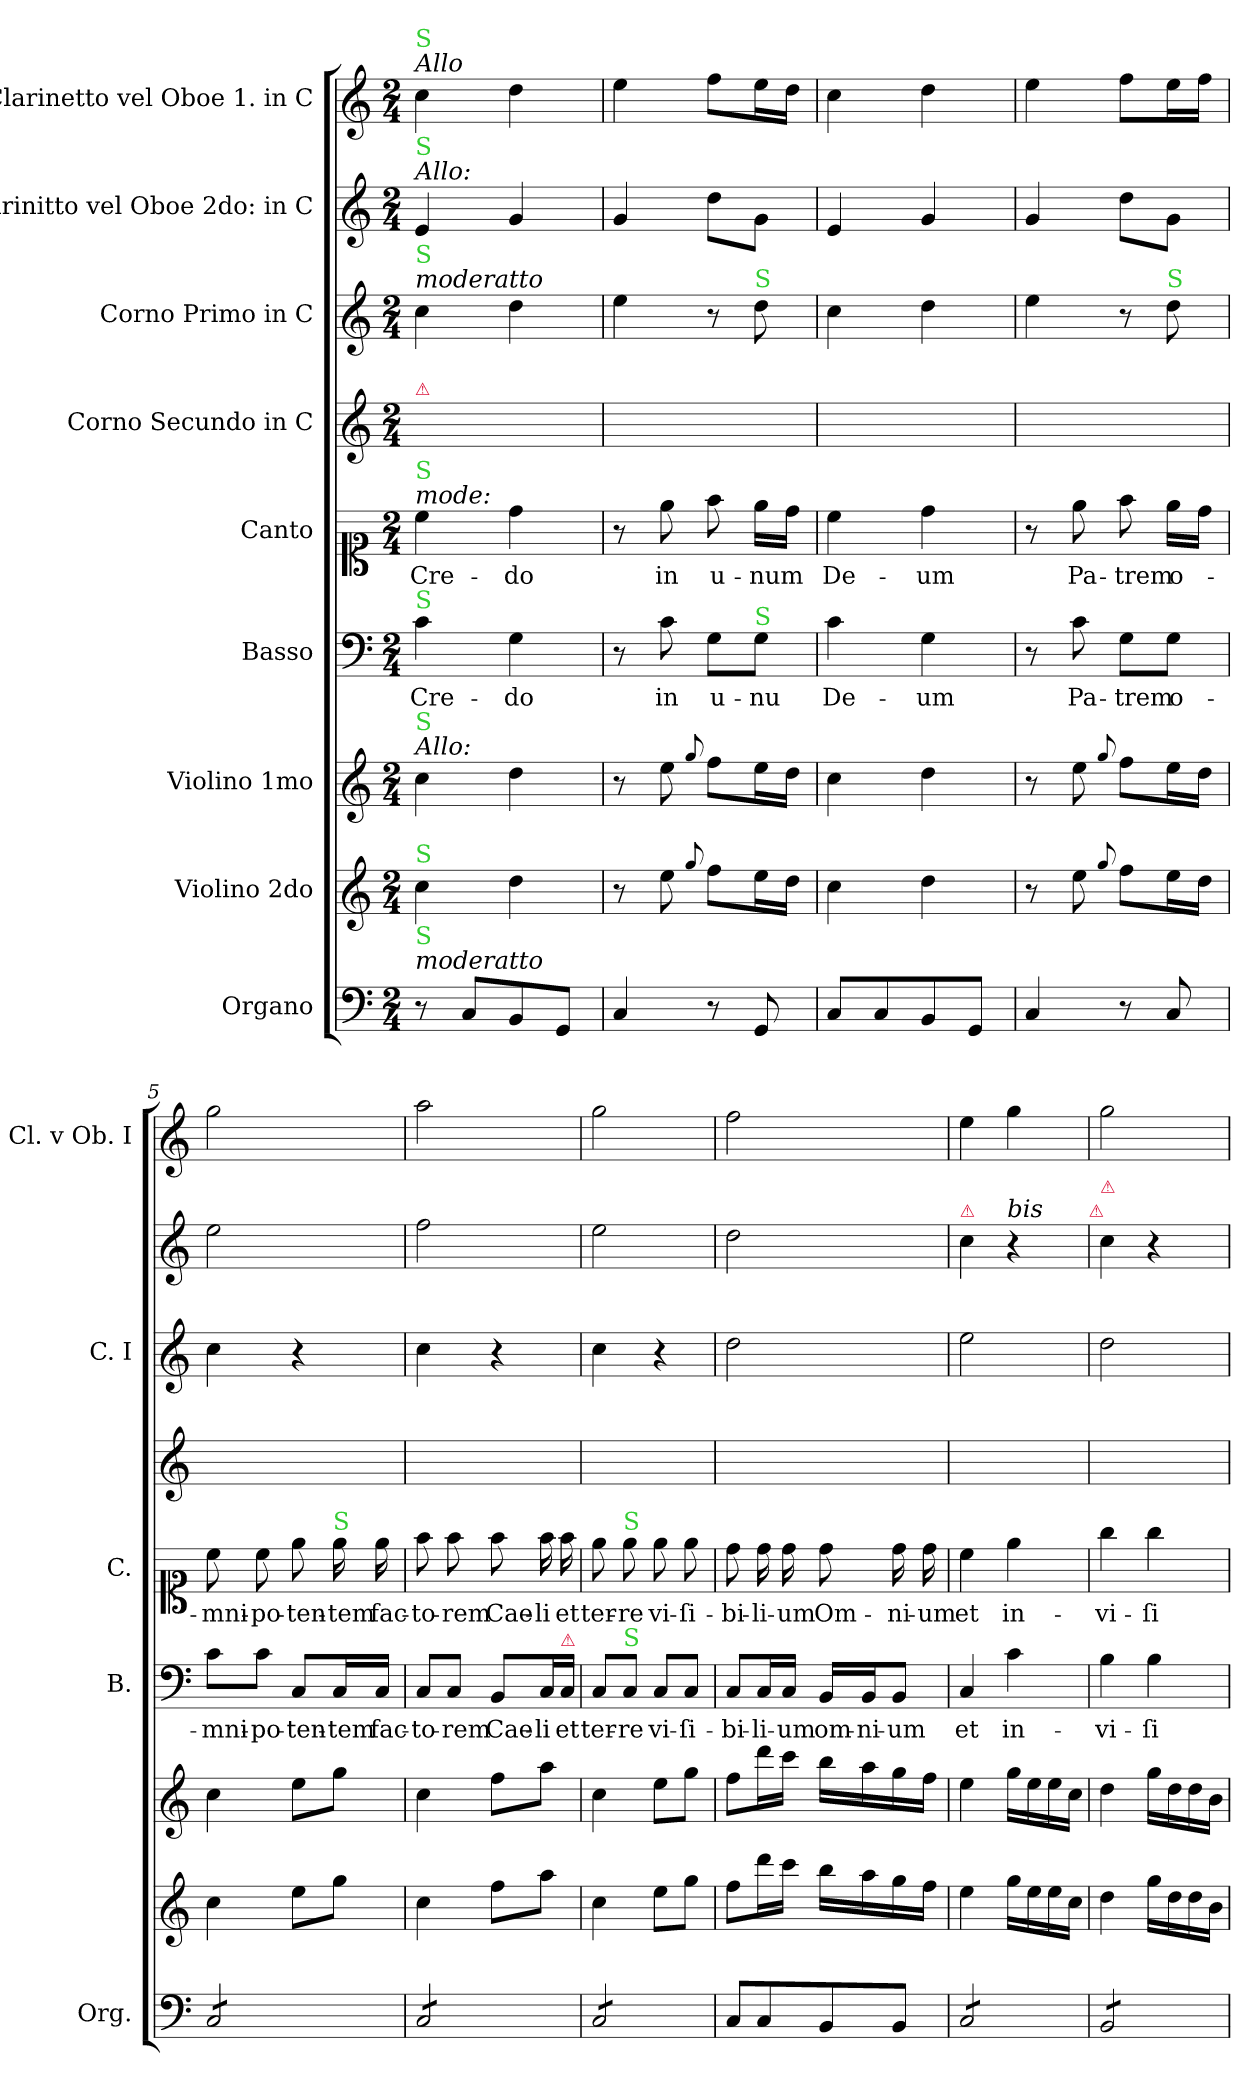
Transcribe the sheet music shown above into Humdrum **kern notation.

**kern	**kern	**kern	**kern	**text	**kern	**text	**kern	**kern	**kern	**kern
*part9	*part8	*part7	*part6	*part6	*part5	*part5	*part4	*part3	*part2	*part1
*staff9	*staff8	*staff7	*staff6	*staff6	*staff5	*staff5	*staff4	*staff3	*staff2	*staff1
*I"Organo	*I"Violino 2do	*I"Violino 1mo	*I"Basso	*	*I"Canto	*	*I"Corno Secundo in C	*I"Corno Primo in C	*I"Clarinitto vel Oboe 2do: in C	*I"Clarinetto vel Oboe 1. in C
*I'Org.	*	*	*I'B.	*	*I'C.	*	*	*I'C. I	*	*I'Cl. v Ob. I
*clefF4	*clefG2	*clefG2	*clefF4	*	*clefC1	*	*clefG2	*clefG2	*clefG2	*clefG2
*k[]	*k[]	*k[]	*k[]	*	*k[]	*	*k[]	*k[]	*k[]	*k[]
*M2/4	*M2/4	*M2/4	*M2/4	*	*M2/4	*	*M2/4	*M2/4	*M2/4	*M2/4
=1	=1	=1	=1	=1	=1	=1	=1	=1	=1	=1
!	!	!	!	!	!	!	!	!	!	!LO:TX:a:i:t=Allo
!	!	!	!	!	!	!	!	!	!	!LO:TX:a:color=limegreen:t=S
!	!	!	!	!	!	!	!	!	!LO:TX:a:i:t=Allo&colon;	!
!	!	!	!	!	!	!	!	!	!LO:TX:a:color=limegreen:t=S	!
!	!	!	!	!	!	!	!	!LO:TX:a:i:t=moderatto	!	!
!	!	!	!	!	!	!	!	!LO:TX:a:color=limegreen:t=S	!	!
!	!	!	!	!	!	!	!LO:TX:a:color=crimson:t=⚠	!	!	!
!	!	!	!	!	!LO:TX:a:i:t=mode&colon;	!	!	!	!	!
!	!	!	!	!	!LO:TX:a:color=limegreen:t=S	!	!	!	!	!
!	!	!	!LO:TX:a:color=limegreen:t=S	!	!	!	!	!	!	!
!	!	!LO:TX:a:i:t=Allo&colon;	!	!	!	!	!	!	!	!
!	!	!LO:TX:a:color=limegreen:t=S	!	!	!	!	!	!	!	!
!	!LO:TX:a:color=limegreen:t=S	!	!	!	!	!	!	!	!	!
!LO:TX:a:i:t=moderatto	!	!	!	!	!	!	!	!	!	!
!LO:TX:a:color=limegreen:t=S	!	!	!	!	!	!	!	!	!	!
8r	4cc\	4cc\	4c\	Cre-	4cc\	Cre-	2ryy	4cc\	4e/	4cc\
8C/L	.	.	.	.	.	.	.	.	.	.
8BB/	4dd\	4dd\	4G\	-do	4dd\	-do	.	4dd\	4g/	4dd\
8GG/J	.	.	.	.	.	.	.	.	.	.
=2	=2	=2	=2	=2	=2	=2	=2	=2	=2	=2
4C/	8r	8r	8r	.	8r	.	2ryy	4ee\	4g/	4ee\
.	8ee\	8ee\	8c\	in	8ee\	in	.	.	.	.
.	8qqgg/	8qqgg/	.	.	.	.	.	.	.	.
8r	8ff\L	8ff\L	8G\L	u-	8ff\	u-	.	8r	8dd\L	8ff\L
!	!	!	!	!	!	!	!	!LO:TX:a:color=limegreen:t=S	!	!
!	!	!	!LO:TX:a:color=limegreen:t=S	!	!	!	!	!	!	!
8GG/	16ee\L	16ee\L	8G\J	-nu	16ee\LL	-num	.	8dd\	8g\J	16ee\L
.	16dd\JJ	16dd\JJ	.	.	16dd\JJ	.	.	.	.	16dd\JJ
=3	=3	=3	=3	=3	=3	=3	=3	=3	=3	=3
8C/L	4cc\	4cc\	4c\	De-	4cc\	De-	2ryy	4cc\	4e/	4cc\
8C/	.	.	.	.	.	.	.	.	.	.
8BB/	4dd\	4dd\	4G\	-um	4dd\	-um	.	4dd\	4g/	4dd\
8GG/J	.	.	.	.	.	.	.	.	.	.
=4	=4	=4	=4	=4	=4	=4	=4	=4	=4	=4
4C/	8r	8r	8r	.	8r	.	2ryy	4ee\	4g/	4ee\
.	8ee\	8ee\	8c\	Pa-	8ee\	Pa-	.	.	.	.
.	8qqgg/	8qqgg/	.	.	.	.	.	.	.	.
8r	8ff\L	8ff\L	8G\L	-trem	8ff\	-trem	.	8r	8dd\L	8ff\L
!	!	!	!	!	!	!	!	!LO:TX:a:color=limegreen:t=S	!	!
8C/	16ee\L	16ee\L	8G\J	o-	16ee\LL	o-	.	8dd\	8g\J	16ee\L
.	16dd\JJ	16dd\JJ	.	.	16dd\JJ	.	.	.	.	16ff\JJ
=5	=5	=5	=5	=5	=5	=5	=5	=5	=5	=5
*tremolo	*	*	*	*	*	*	*	*	*	*
8C/L	4cc\	4cc\	8c\L	-mni-	8cc\	-mni-	2ryy	4cc\	2ee\	2gg\
8C/	.	.	8c\J	-po-	8cc\	-po-	.	.	.	.
8C/	8ee\L	8ee\L	8C/L	-ten-	8ee\	-ten-	.	4r	.	.
!	!	!	!	!	!LO:TX:a:color=limegreen:t=S	!	!	!	!	!
8C/J	8gg\J	8gg\J	16C/L	-tem	16ee\	-tem	.	.	.	.
.	.	.	16C/JJ	fac-	16ee\	fac-	.	.	.	.
=6	=6	=6	=6	=6	=6	=6	=6	=6	=6	=6
8C/L	4cc\	4cc\	8C/L	-to-	8ff\	-to-	2ryy	4cc\	2ff\	2aa\
8C/	.	.	8C/J	-rem	8ff\	-rem	.	.	.	.
8C/	8ff\L	8ff\L	8BB/L	Cae-	8ff\	Cae-	.	4r	.	.
8C/J	8aa\J	8aa\J	16C/L	-li	16ff\	-li	.	.	.	.
!	!	!	!LO:TX:a:color=crimson:t=⚠	!	!	!	!	!	!	!
.	.	.	16C/JJ	et	16ff\	et	.	.	.	.
=7	=7	=7	=7	=7	=7	=7	=7	=7	=7	=7
8C/L	4cc\	4cc\	8C/L	ter-	8ee\	ter-	2ryy	4cc\	2ee\	2gg\
!	!	!	!	!	!LO:TX:a:color=limegreen:t=S	!	!	!	!	!
!	!	!	!LO:TX:a:color=limegreen:t=S	!	!	!	!	!	!	!
8C/	.	.	8C/J	-re	8ee\	-re	.	.	.	.
8C/	8ee\L	8ee\L	8C/L	vi-	8ee\	vi-	.	4r	.	.
8C/J	8gg\J	8gg\J	8C/J	-ſi-	8ee\	-ſi-	.	.	.	.
*Xtremolo	*	*	*	*	*	*	*	*	*	*
=8	=8	=8	=8	=8	=8	=8	=8	=8	=8	=8
8C/L	8ff\L	8ff\L	8C/L	-bi-	8dd\	-bi-	2ryy	2dd\	2dd\	2ff\
8C/	16ddd\L	16ddd\L	16C/L	-li-	16dd\	-li-	.	.	.	.
.	16ccc\JJ	16ccc\JJ	16C/JJ	-um	16dd\	-um	.	.	.	.
8BB/	16bb\LL	16bb\LL	16BB/LL	om-	8dd\	Om-	.	.	.	.
.	16aa\	16aa\	16BB/J	-ni-	.	.	.	.	.	.
8BB/J	16gg\	16gg\	8BB/J	-um	16dd\	-ni-	.	.	.	.
.	16ff\JJ	16ff\JJ	.	.	16dd\	-um	.	.	.	.
=9	=9	=9	=9	=9	=9	=9	=9	=9	=9	=9
!	!	!	!	!	!	!	!	!	!LO:TX:a:color=crimson:t=⚠	!
*tremolo	*	*	*	*	*	*	*	*	*	*
8C/L	4ee\	4ee\	4C/	et	4cc\	et	2ryy	2ee\	4cc\	4ee\
8C/	.	.	.	.	.	.	.	.	.	.
!	!	!	!	!	!	!	!	!	!LO:TX:a:i:t=bis	!
8C/	16gg\LL	16gg\LL	4c\	in-	4ee\	in-	.	.	4r	4gg\
.	16ee\	16ee\	.	.	.	.	.	.	.	.
8C/J	16ee\	16ee\	.	.	.	.	.	.	.	.
.	16cc\JJ	16cc\JJ	.	.	.	.	.	.	.	.
!	!	!	!	!	!	!	!	!	!LO:TX:a:color=crimson:t=⚠	!
=10	=10	=10	=10	=10	=10	=10	=10	=10	=10	=10
!	!	!	!	!	!	!	!	!	!LO:TX:a:color=crimson:t=⚠	!
8BB/L	4dd\	4dd\	4B\	-vi-	4gg\	-vi-	2ryy	2dd\	4cc\	2gg\
8BB/	.	.	.	.	.	.	.	.	.	.
8BB/	16gg\LL	16gg\LL	4B\	-ſi-	4gg\	-ſi-	.	.	4r	.
.	16dd\	16dd\	.	.	.	.	.	.	.	.
8BB/J	16dd\	16dd\	.	.	.	.	.	.	.	.
*Xtremolo	*	*	*	*	*	*	*	*	*	*
.	16b\JJ	16b\JJ	.	.	.	.	.	.	.	.
=	=	=	=	=	=	=	=	=	=	=
*-	*-	*-	*-	*-	*-	*-	*-	*-	*-	*-
